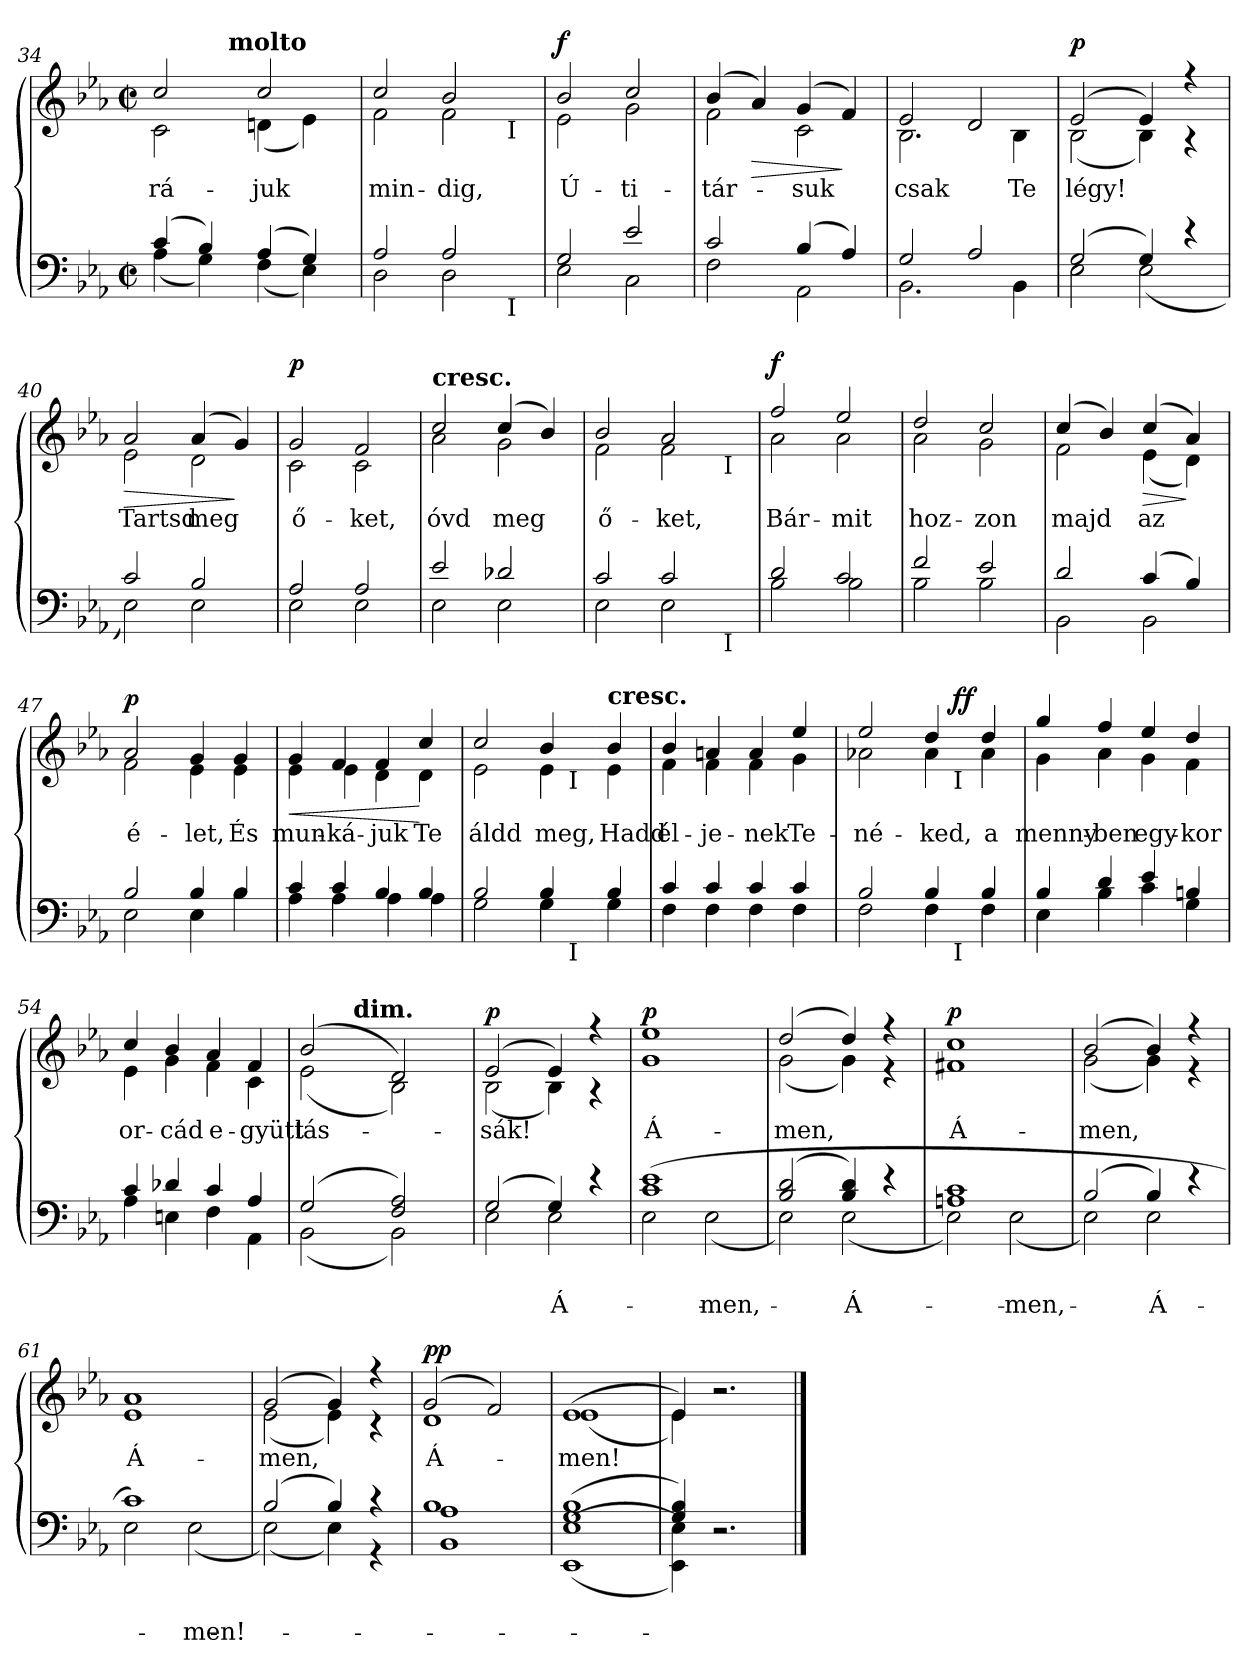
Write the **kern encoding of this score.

**kern	**text	**text	**kern	**text	**dynam
*part2	*part2	*part2	*part1	*part1	*part1
*staff2	*staff2	*staff2	*staff1	*staff1	*staff1
*clefF4	*	*	*clefG2	*	*
*k[b-e-a-]	*	*	*k[b-e-a-]	*	*
*E-:	*	*	*E-:	*	*
*M2/2	*	*	*M2/2	*	*
*met(c|)	*	*	*met(c|)	*	*
=34	=34	=34	=34	=34	=34
*^	*	*	*^	*	*
!	!	!	!	!	!	!LO:LY:b	!
*	*	*	*	*	*^	*	*
(>4c/	(<4A-\	.	.	2cc/	2c\	4.ryy	rá-	.
4B-/)	4G\)	.	.	.	.	.	.	.
!	!	!	!	!	!	!LO:TX:a:B:t=molto	!	!
.	.	.	.	.	.	2ryy	.	.
!	!	!	!	!	!	!	!LO:LY:b	!
(>4A-/	(<4F\	.	.	2cc/	(<4dn\	.	-juk	.
4G/)	4E-\)	.	.	.	4e-\)	.	.	.
.	.	.	.	.	.	8ryy	.	.
=35	=35	=35	=35	=35	=35	=35	=35	=35
!	!	!	!	!	!	!	!LO:LY:b	!
*	*^	*	*	*	*	*	*	*
2A-/	2D\	2ryy	.	.	2cc/	2f\	2ryy	min-	.
!	!	!	!	!	!	!	!	!LO:LY:b	!
2A-/	2D\	4ryy	.	.	2b-/	2f\	4ryy	-dig,	.
.	.	16ryy	.	.	.	.	16ryy	.	.
!	!	!	!	!	!	!	!LO:TX:b:t=I	!	!
!	!	!LO:TX:b:t=I	!	!	!	!	!	!	!
.	.	8.ryy	.	.	.	.	8.ryy	.	.
*	*v	*v	*	*	*	*	*	*	*
*	*	*	*	*	*v	*v	*	*
=36	=36	=36	=36	=36	=36	=36	=36
*	*^	*	*	*	*^	*	*
!	!	!	!	!	!	!	!	!LO:LY:b	!LO:DY:a
*	*v	*v	*	*	*	*	*	*	*
*	*	*	*	*	*v	*v	*	*
2G/	2E-\	.	.	2b-/	2e-\	Ú-	f
!	!	!	!	!	!	!LO:LY:b	!
2e-/	2C\	.	.	2cc/	2g\	-ti-	.
=37	=37	=37	=37	=37	=37	=37	=37
!	!	!	!	!	!	!LO:LY:b	!
2c/	2F\	.	.	(>4b-/	2f\	-tár-	.
!	!	!	!	!	!	!	!LO:HP:b
.	.	.	.	4a-/)	.	.	>
!	!	!	!	!	!	!LO:LY:b	!
(>4B-/	2AA-\	.	.	(>4g/	2c\	-suk	.
4A-/)	.	.	.	4f/)	.	.	]
!!LO:LB:g=z	!!
=38	=38	=38	=38	=38	=38	=38	=38
!	!	!	!	!	!	!LO:LY:b	!
2G/	2.BB-\	.	.	2e-/	2.B-\	csak	.
2A-/	.	.	.	2d/	.	.	.
!	!	!	!	!	!	!LO:LY:b	!
.	4BB-\	.	.	.	4B-\	Te	.
=39	=39	=39	=39	=39	=39	=39	=39
!	!	!	!	!	!	!LO:LY:b	!LO:DY:a
(>2G/	2E-\	.	.	(>2e-/	(<2B-\	légy!	p
4G/)	(<2E-\	.	.	4e-/)	4B-\)	.	.
4rd	.	.	.	4r	4r	.	.
=40	=40	=40	=40	=40	=40	=40	=40
!	!	!	!	!	!	!	!LO:HP:b
!	!	!	!	!	!	!LO:LY:b	!
2c/	2E-\)	.	.	2a-/	2e-\	Tartsd	>
!	!	!	!	!	!	!LO:LY:b	!
2B-/	2E-\	.	.	(>4a-/	2d\	meg	.
.	.	.	.	4g/)	.	.	]
=41	=41	=41	=41	=41	=41	=41	=41
!	!	!	!	!	!	!LO:LY:b	!LO:DY:a
2A-/	2E-\	.	.	2g/	2c\	ő-	p
!	!	!	!	!	!	!LO:LY:b	!
2A-/	2E-\	.	.	2f/	2c\	-ket,	.
=42	=42	=42	=42	=42	=42	=42	=42
!	!	!	!	!LO:TX:a:B:t=cresc.	!	!	!
!	!	!	!	!	!	!LO:LY:b	!
2e-/	2E-\	.	.	2cc/	2a-\	óvd	.
!	!	!	!	!	!	!LO:LY:b	!
2d-X/	2E-\	.	.	(>4cc/	2g\	meg	.
.	.	.	.	4b-/)	.	.	.
=43	=43	=43	=43	=43	=43	=43	=43
!	!	!	!	!	!	!LO:LY:b	!
*	*^	*	*	*	*^	*	*
2c/	2E-\	2ryy	.	.	2b-/	2f\	2ryy	ő-	.
!	!	!	!	!	!	!	!	!LO:LY:b	!
2c/	2E-\	4ryy	.	.	2a-/	2f\	4ryy	-ket,	.
.	.	16ryy	.	.	.	.	16ryy	.	.
!	!	!	!	!	!	!	!LO:TX:b:t=I	!	!
!	!	!LO:TX:b:t=I	!	!	!	!	!	!	!
.	.	8.ryy	.	.	.	.	8.ryy	.	.
*	*v	*v	*	*	*	*	*	*	*
*	*	*	*	*	*v	*v	*	*
!!LO:LB:g=z
=44	=44	=44	=44	=44	=44	=44	=44
*	*^	*	*	*	*^	*	*
!	!	!	!	!	!	!	!	!LO:LY:b	!LO:DY:a
*	*v	*v	*	*	*	*	*	*	*
*	*	*	*	*	*v	*v	*	*
2d/	2B-\	.	.	2ff/	2a-\	Bár-	f
!	!	!	!	!	!	!LO:LY:b	!
2c/	2B-\	.	.	2ee-/	2a-\	-mit	.
=45	=45	=45	=45	=45	=45	=45	=45
!	!	!	!	!	!	!LO:LY:b	!
2f/	2B-\	.	.	2dd/	2a-\	hoz-	.
!	!	!	!	!	!	!LO:LY:b	!
2e-/	2B-\	.	.	2cc/	2g\	-zon	.
=46	=46	=46	=46	=46	=46	=46	=46
!	!	!	!	!	!	!LO:LY:b	!
2d/	2BB-\	.	.	(>4cc/	2f\	majd	.
.	.	.	.	4b-/)	.	.	.
!	!	!	!	!	!	!	!LO:HP:b
!	!	!	!	!	!	!LO:LY:b	!
(>4c/	2BB-\	.	.	(>4cc/	(<4e-\	az	>
4B-/)	.	.	.	4a-/)	4d\)	.	]
=47	=47	=47	=47	=47	=47	=47	=47
!	!	!	!	!	!	!LO:LY:b	!LO:DY:a
2B-/	2E-\	.	.	2a-/	2f\	é-	p
!	!	!	!	!	!	!LO:LY:b	!
4B-/	4E-\	.	.	4g/	4e-\	-let,	.
!	!	!	!	!	!	!LO:LY:b	!
4B-/	4B-\	.	.	4g/	4e-\	És	.
=48	=48	=48	=48	=48	=48	=48	=48
!	!	!	!	!	!	!	!LO:HP:b
!	!	!	!	!	!	!LO:LY:b	!
4c/	4A-\	.	.	4g/	4e-\	mun-	<
!	!	!	!	!	!	!LO:LY:b	!
4c/	4A-\	.	.	4f/	4e-\	-ká-	.
!	!	!	!	!	!	!LO:LY:b	!
4B-/	4A-\	.	.	4f/	4d\	-juk	.
!	!	!	!	!	!	!LO:LY:b	!
4B-/	4A-\	.	.	4cc/	4d\	Te	[
=49	=49	=49	=49	=49	=49	=49	=49
!	!	!	!	!	!	!LO:LY:b	!
*	*^	*	*	*	*^	*	*
2B-/	2G\	2ryy	.	.	2cc/	2e-\	2ryy	áldd	.
!	!	!	!	!	!	!	!	!LO:LY:b	!
4B-/	4G\	8ryy	.	.	4b-/	4e-\	8ryy	meg,	.
!	!	!	!	!	!	!	!LO:TX:b:t=I	!	!
!	!	!LO:TX:b:t=I	!	!	!	!	!	!	!
.	.	8ryy	.	.	.	.	8ryy	.	.
*	*v	*v	*	*	*	*	*	*	*
*	*	*	*	*	*v	*v	*	*
!!LO:LB:g=z
=50-	=50-	=50-	=50-	=50-	=50-	=50-	=50-
*	*^	*	*	*	*^	*	*
!	!	!	!	!	!LO:TX:a:B:t=cresc.	!	!	!	!
!	!	!	!	!	!	!	!	!LO:LY:b	!
*	*v	*v	*	*	*	*	*	*	*
*	*	*	*	*	*v	*v	*	*
4B-/	4G\	.	.	4b-/	4e-\	Hadd	.
=51	=51	=51	=51	=51	=51	=51	=51
!	!	!	!	!	!	!LO:LY:b	!
4c/	4F\	.	.	4b-/	4f\	él-	.
!	!	!	!	!	!	!LO:LY:b	!
4c/	4F\	.	.	4an/	4f\	-je-	.
!	!	!	!	!	!	!LO:LY:b	!
4c/	4F\	.	.	4a/	4f\	-nek	.
!	!	!	!	!	!	!LO:LY:b	!
4c/	4F\	.	.	4ee-/	4g\	Te-	.
=52	=52	=52	=52	=52	=52	=52	=52
!	!	!	!	!	!	!LO:LY:b	!
*	*^	*	*	*	*^	*	*
2B-/	2F\	2ryy	.	.	2ee-/	2a-X\	2ryy	-né-	.
!	!	!	!	!	!	!	!	!LO:LY:b	!
4B-/	4F\	8ryy	.	.	4dd/	4a-\	8ryy	-ked,	.
!	!	!	!	!	!	!	!LO:TX:b:t=I	!	!
!	!	!LO:TX:b:t=I	!	!	!	!	!	!	!
!	!	!	!	!	!	!	!	!	!LO:DY:a
.	.	4.ryy	.	.	.	.	4.ryy	.	ff
!	!	!	!	!	!	!	!	!LO:LY:b	!
4B-/	4F\	.	.	.	4dd/	4a-\	.	a	.
*	*v	*v	*	*	*	*	*	*	*
*	*	*	*	*	*v	*v	*	*
=53	=53	=53	=53	=53	=53	=53	=53
*	*^	*	*	*	*^	*	*
!	!	!	!	!	!	!	!	!LO:LY:b	!
*	*v	*v	*	*	*	*	*	*	*
*	*	*	*	*	*v	*v	*	*
4B-/	4E-\	.	.	4gg/	4g\	menny-	.
!	!	!	!	!	!	!LO:LY:b	!
4d/	4B-\	.	.	4ff/	4a-\	-ben	.
!	!	!	!	!	!	!LO:LY:b	!
4e-/	4c\	.	.	4ee-/	4g\	egy-	.
!	!	!	!	!	!	!LO:LY:b	!
4Bn/	4G\	.	.	4dd/	4f\	-kor	.
=54	=54	=54	=54	=54	=54	=54	=54
!	!	!	!	!	!	!LO:LY:b	!
4c/	4A-\	.	.	4cc/	4e-\	or-	.
!	!	!	!	!	!	!LO:LY:b	!
4d-X/	4En\	.	.	4b-/	4g\	-cád	.
!	!	!	!	!	!	!LO:LY:b	!
4c/	4F\	.	.	4a-/	4f\	e-	.
!	!	!	!	!	!	!LO:LY:b	!
4A-/	4AA-\	.	.	4f/	4c\	-gyütt	.
=55	=55	=55	=55	=55	=55	=55	=55
!	!	!	!	!	!	!LO:LY:b	!
*	*	*	*	*	*^	*	*
(>2G/	(<2BB-\	.	.	(2b-/	(<2e-\	4ryy	lás-	.
.	.	.	.	.	.	32ryy	.	.
!	!	!	!	!	!	!LO:TX:a:B:t=dim.	!	!
.	.	.	.	.	.	2ryy	.	.
2F/ 2A-/)	2BB-\)	.	.	2d/)	2B-\)	.	.	.
.	.	.	.	.	.	8..ryy	.	.
*	*	*	*	*	*v	*v	*	*
=56	=56	=56	=56	=56	=56	=56	=56
*	*	*	*	*	*^	*	*
!	!	!	!	!	!	!	!LO:LY:b	!LO:DY:a
*	*	*	*	*	*v	*v	*	*
(>2G/	2E-\	.	.	(>2e-/	(<2B-\	-sák!	p
!	!	!	!LO:LY:b	!	!	!	!
(<4G/)	2E-\)	.	Á-	4e-/)	4B-\)	.	.
4rd	.	.	.	4r	4r	.	.
!!LO:LB:g=z	!!
=57	=57	=57	=57	=57	=57	=57	=57
!	!	!	!	!	!	!LO:LY:b	!LO:DY:a
(<1c 1e-	2E-\	.	.	1ee-	1g	Á-	p
!	!	!	!LO:LY:b	!	!	!	!
.	(<2E-\	.	-men,	.	.	.	.
=58	=58	=58	=58	=58	=58	=58	=58
!	!	!	!	!	!	!LO:LY:b	!
(2B-/ 2d/	2E-\)	.	.	(2dd/	(<2g\	-men,	.
!	!	!	!LO:LY:b	!	!	!	!
4B-/ 4d/)	(<2E-\	.	Á-	4dd/)	4g\)	.	.
4rd	.	.	.	4r	4r	.	.
=59	=59	=59	=59	=59	=59	=59	=59
!	!	!	!	!	!	!LO:LY:b	!LO:DY:a
1An 1c	2E-\)	.	.	1cc	1f#X	Á-	p
!	!	!	!LO:LY:b	!	!	!	!
.	(<2E-\	.	-men,	.	.	.	.
=60	=60	=60	=60	=60	=60	=60	=60
!	!	!	!	!	!	!LO:LY:b	!
(2B-/	2E-\)	.	.	(2b-/	(<2g\	-men,	.
!	!	!	!LO:LY:b	!	!	!	!
4B-/)	2E-\	.	Á-	4b-/)	4g\)	.	.
4rd	.	.	.	4r	4r	.	.
=61	=61	=61	=61	=61	=61	=61	=61
!	!	!	!	!	!	!LO:LY:b	!
1c	2E-\)	.	.	1a-	1e-	Á-	.
!	!	!	!LO:LY:b	!	!	!	!
.	(<2E-\	.	-men!	.	.	.	.
=62	=62	=62	=62	=62	=62	=62	=62
!	!	!	!	!	!	!LO:LY:b	!
(2B-/	(<2E-\)	.	.	(>2g/	(<2e-\	-men,	.
4B-/)	4E-\)	.	.	4g/)	4e-\)	.	.
4r	4r	.	.	4r	4r	.	.
=63	=63	=63	=63	=63	=63	=63	=63
!	!	!	!	!	!	!LO:LY:b	!LO:DY:a
1B-	1BB- 1A-	.	.	(>2g/	1d	Á-	pp
.	.	.	.	2f/)	.	.	.
=64	=64	=64	=64	=64	=64	=64	=64
!	!	!	!	!	!	!LO:LY:b	!
(>1G 1B-	(<(1EE- 1E-	.	.	(>1e-	(<1e-	-men!	.
=65	=65	=65	=65	=65	=65	=65	=65
4G/ 4B-/)	4EE-\ 4E-\))	.	.	4e-/)	4e-\)	.	.
2.ryy	2.r	.	.	2.r	2.ryy	.	.
*v	*v	*	*	*	*	*	*
*	*	*	*v	*v	*	*
==	==	==	==	==	==
*-	*-	*-	*-	*-	*-
